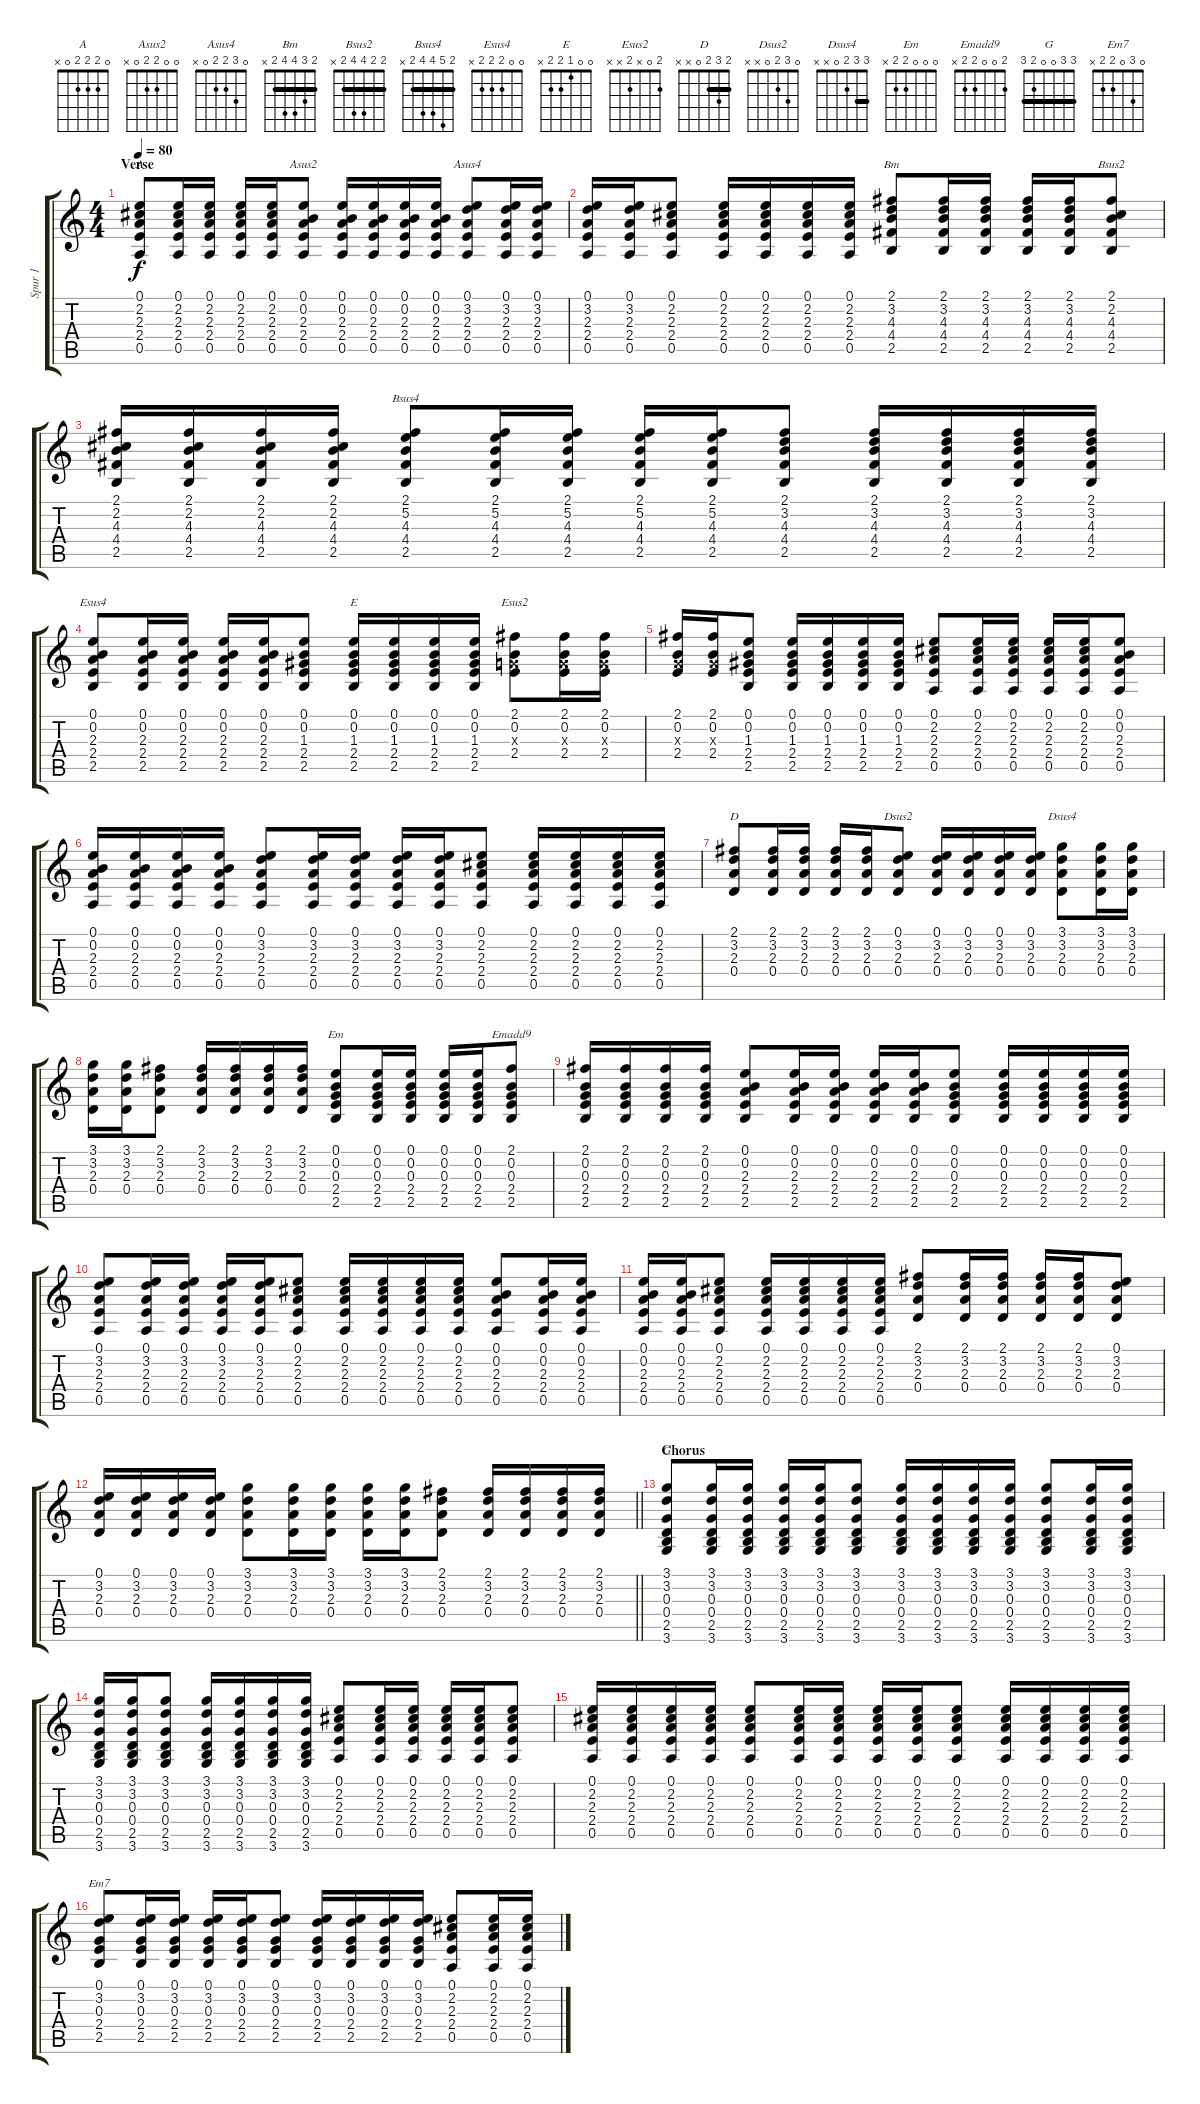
\track ("Spur 1" "Spur 1") {instrument acousticguitarsteel}
\staff {score tabs}
\tuning (E4 B3 G3 D3 A2 E2) {hide}
\chord ("A" 0 2 2 2 0 x)
\chord ("Asus2" 0 0 2 2 0 x)
\chord ("Asus4" 0 3 2 2 0 x)
\chord ("Bm" 2 3 4 4 2 x) {barre 2}
\chord ("Bsus2" 2 2 4 4 2 x) {barre 2}
\chord ("Bsus4" 2 5 4 4 2 x) {barre 2}
\chord ("Esus4" 0 0 2 2 2 x)
\chord ("E" 0 0 1 2 2 x)
\chord ("Esus2" 2 0 x 2 x x)
\chord ("D" 2 3 2 0 x x) {barre 2}
\chord ("Dsus2" 0 3 2 0 x x)
\chord ("Dsus4" 3 3 2 0 x x) {barre 3}
\chord ("Em" 0 0 0 2 2 x)
\chord ("Emadd9" 2 0 0 2 2 x)
\chord ("G" 3 3 0 0 2 3) {barre 3}
\chord ("Em7" 0 3 0 2 2 x)
\ts (4 4)
\section ("" "Verse")
\tempo 80
\clef g2
\ks c
(0.1 2.2 2.3 2.4 0.5).8{ch "A" dy f instrument acousticguitarsteel} (0.1 2.2 2.3 2.4 0.5).16 (0.1 2.2 2.3 2.4 0.5).16 (0.1 2.2 2.3 2.4 0.5).16 (0.1 2.2 2.3 2.4 0.5).16 (0.1 0.2 2.3 2.4 0.5).8{ch "Asus2"} (0.1 0.2 2.3 2.4 0.5).16 (0.1 0.2 2.3 2.4 0.5).16 (0.1 0.2 2.3 2.4 0.5).16 (0.1 0.2 2.3 2.4 0.5).16 (0.1 3.2 2.3 2.4 0.5).8{ch "Asus4"} (0.1 3.2 2.3 2.4 0.5).16 (0.1 3.2 2.3 2.4 0.5).16 |
(0.1 3.2 2.3 2.4 0.5).16 (0.1 3.2 2.3 2.4 0.5).16 (0.1 2.2 2.3 2.4 0.5).8 (0.1 2.2 2.3 2.4 0.5).16 (0.1 2.2 2.3 2.4 0.5).16 (0.1 2.2 2.3 2.4 0.5).16 (0.1 2.2 2.3 2.4 0.5).16 (2.1 3.2 4.3 4.4 2.5).8{ch "Bm"} (2.1 3.2 4.3 4.4 2.5).16 (2.1 3.2 4.3 4.4 2.5).16 (2.1 3.2 4.3 4.4 2.5).16 (2.1 3.2 4.3 4.4 2.5).16 (2.1 2.2 4.3 4.4 2.5).8{ch "Bsus2"} |
(2.1 2.2 4.3 4.4 2.5).16 (2.1 2.2 4.3 4.4 2.5).16 (2.1 2.2 4.3 4.4 2.5).16 (2.1 2.2 4.3 4.4 2.5).16 (2.1 5.2 4.3 4.4 2.5).8{ch "Bsus4"} (2.1 5.2 4.3 4.4 2.5).16 (2.1 5.2 4.3 4.4 2.5).16 (2.1 5.2 4.3 4.4 2.5).16 (2.1 5.2 4.3 4.4 2.5).16 (2.1 3.2 4.3 4.4 2.5).8 (2.1 3.2 4.3 4.4 2.5).16 (2.1 3.2 4.3 4.4 2.5).16 (2.1 3.2 4.3 4.4 2.5).16 (2.1 3.2 4.3 4.4 2.5).16 |
(0.1 0.2 2.3 2.4 2.5).8{ch "Esus4"} (0.1 0.2 2.3 2.4 2.5).16 (0.1 0.2 2.3 2.4 2.5).16 (0.1 0.2 2.3 2.4 2.5).16 (0.1 0.2 2.3 2.4 2.5).16 (0.1 0.2 1.3 2.4 2.5).8 (0.1 0.2 1.3 2.4 2.5).16{ch "E"} (0.1 0.2 1.3 2.4 2.5).16 (0.1 0.2 1.3 2.4 2.5).16 (0.1 0.2 1.3 2.4 2.5).16 (2.1 0.2 0.3{x} 2.4).8{ch "Esus2"} (2.1 0.2 0.3{x} 2.4).16 (2.1 0.2 0.3{x} 2.4).16 |
(2.1 0.2 0.3{x} 2.4).16 (2.1 0.2 0.3{x} 2.4).16 (0.1 0.2 1.3 2.4 2.5).8 (0.1 0.2 1.3 2.4 2.5).16 (0.1 0.2 1.3 2.4 2.5).16 (0.1 0.2 1.3 2.4 2.5).16 (0.1 0.2 1.3 2.4 2.5).16 (0.1 2.2 2.3 2.4 0.5).8 (0.1 2.2 2.3 2.4 0.5).16 (0.1 2.2 2.3 2.4 0.5).16 (0.1 2.2 2.3 2.4 0.5).16 (0.1 2.2 2.3 2.4 0.5).16 (0.1 0.2 2.3 2.4 0.5).8 |
(0.1 0.2 2.3 2.4 0.5).16 (0.1 0.2 2.3 2.4 0.5).16 (0.1 0.2 2.3 2.4 0.5).16 (0.1 0.2 2.3 2.4 0.5).16 (0.1 3.2 2.3 2.4 0.5).8 (0.1 3.2 2.3 2.4 0.5).16 (0.1 3.2 2.3 2.4 0.5).16 (0.1 3.2 2.3 2.4 0.5).16 (0.1 3.2 2.3 2.4 0.5).16 (0.1 2.2 2.3 2.4 0.5).8 (0.1 2.2 2.3 2.4 0.5).16 (0.1 2.2 2.3 2.4 0.5).16 (0.1 2.2 2.3 2.4 0.5).16 (0.1 2.2 2.3 2.4 0.5).16 |
(2.1 3.2 2.3 0.4).8{ch "D"} (2.1 3.2 2.3 0.4).16 (2.1 3.2 2.3 0.4).16 (2.1 3.2 2.3 0.4).16 (2.1 3.2 2.3 0.4).16 (0.1 3.2 2.3 0.4).8{ch "Dsus2"} (0.1 3.2 2.3 0.4).16 (0.1 3.2 2.3 0.4).16 (0.1 3.2 2.3 0.4).16 (0.1 3.2 2.3 0.4).16 (3.1 3.2 2.3 0.4).8{ch "Dsus4"} (3.1 3.2 2.3 0.4).16 (3.1 3.2 2.3 0.4).16 |
(3.1 3.2 2.3 0.4).16 (3.1 3.2 2.3 0.4).16 (2.1 3.2 2.3 0.4).8 (2.1 3.2 2.3 0.4).16 (2.1 3.2 2.3 0.4).16 (2.1 3.2 2.3 0.4).16 (2.1 3.2 2.3 0.4).16 (0.1 0.2 0.3 2.4 2.5).8{ch "Em"} (0.1 0.2 0.3 2.4 2.5).16 (0.1 0.2 0.3 2.4 2.5).16 (0.1 0.2 0.3 2.4 2.5).16 (0.1 0.2 0.3 2.4 2.5).16 (2.1 0.2 0.3 2.4 2.5).8{ch "Emadd9"} |
(2.1 0.2 0.3 2.4 2.5).16 (2.1 0.2 0.3 2.4 2.5).16 (2.1 0.2 0.3 2.4 2.5).16 (2.1 0.2 0.3 2.4 2.5).16 (0.1 0.2 2.3 2.4 2.5).8 (0.1 0.2 2.3 2.4 2.5).16 (0.1 0.2 2.3 2.4 2.5).16 (0.1 0.2 2.3 2.4 2.5).16 (0.1 0.2 2.3 2.4 2.5).16 (0.1 0.2 0.3 2.4 2.5).8 (0.1 0.2 0.3 2.4 2.5).16 (0.1 0.2 0.3 2.4 2.5).16 (0.1 0.2 0.3 2.4 2.5).16 (0.1 0.2 0.3 2.4 2.5).16 |
(0.1 3.2 2.3 2.4 0.5).8 (0.1 3.2 2.3 2.4 0.5).16 (0.1 3.2 2.3 2.4 0.5).16 (0.1 3.2 2.3 2.4 0.5).16 (0.1 3.2 2.3 2.4 0.5).16 (0.1 2.2 2.3 2.4 0.5).8 (0.1 2.2 2.3 2.4 0.5).16 (0.1 2.2 2.3 2.4 0.5).16 (0.1 2.2 2.3 2.4 0.5).16 (0.1 2.2 2.3 2.4 0.5).16 (0.1 0.2 2.3 2.4 0.5).8 (0.1 0.2 2.3 2.4 0.5).16 (0.1 0.2 2.3 2.4 0.5).16 |
(0.1 0.2 2.3 2.4 0.5).16 (0.1 0.2 2.3 2.4 0.5).16 (0.1 2.2 2.3 2.4 0.5).8 (0.1 2.2 2.3 2.4 0.5).16 (0.1 2.2 2.3 2.4 0.5).16 (0.1 2.2 2.3 2.4 0.5).16 (0.1 2.2 2.3 2.4 0.5).16 (2.1 3.2 2.3 0.4).8 (2.1 3.2 2.3 0.4).16 (2.1 3.2 2.3 0.4).16 (2.1 3.2 2.3 0.4).16 (2.1 3.2 2.3 0.4).16 (0.1 3.2 2.3 0.4).8 |
\barLineRight lightlight
(0.1 3.2 2.3 0.4).16 (0.1 3.2 2.3 0.4).16 (0.1 3.2 2.3 0.4).16 (0.1 3.2 2.3 0.4).16 (3.1 3.2 2.3 0.4).8 (3.1 3.2 2.3 0.4).16 (3.1 3.2 2.3 0.4).16 (3.1 3.2 2.3 0.4).16 (3.1 3.2 2.3 0.4).16 (2.1 3.2 2.3 0.4).8 (2.1 3.2 2.3 0.4).16 (2.1 3.2 2.3 0.4).16 (2.1 3.2 2.3 0.4).16 (2.1 3.2 2.3 0.4).16 |
\section ("" "Chorus")
(3.1 3.2 0.3 0.4 2.5 3.6).8{ch "G"} (3.1 3.2 0.3 0.4 2.5 3.6).16 (3.1 3.2 0.3 0.4 2.5 3.6).16 (3.1 3.2 0.3 0.4 2.5 3.6).16 (3.1 3.2 0.3 0.4 2.5 3.6).16 (3.1 3.2 0.3 0.4 2.5 3.6).8 (3.1 3.2 0.3 0.4 2.5 3.6).16 (3.1 3.2 0.3 0.4 2.5 3.6).16 (3.1 3.2 0.3 0.4 2.5 3.6).16 (3.1 3.2 0.3 0.4 2.5 3.6).16 (3.1 3.2 0.3 0.4 2.5 3.6).8 (3.1 3.2 0.3 0.4 2.5 3.6).16 (3.1 3.2 0.3 0.4 2.5 3.6).16 |
(3.1 3.2 0.3 0.4 2.5 3.6).16 (3.1 3.2 0.3 0.4 2.5 3.6).16 (3.1 3.2 0.3 0.4 2.5 3.6).8 (3.1 3.2 0.3 0.4 2.5 3.6).16 (3.1 3.2 0.3 0.4 2.5 3.6).16 (3.1 3.2 0.3 0.4 2.5 3.6).16 (3.1 3.2 0.3 0.4 2.5 3.6).16 (0.1 2.2 2.3 2.4 0.5).8 (0.1 2.2 2.3 2.4 0.5).16 (0.1 2.2 2.3 2.4 0.5).16 (0.1 2.2 2.3 2.4 0.5).16 (0.1 2.2 2.3 2.4 0.5).16 (0.1 2.2 2.3 2.4 0.5).8 |
(0.1 2.2 2.3 2.4 0.5).16 (0.1 2.2 2.3 2.4 0.5).16 (0.1 2.2 2.3 2.4 0.5).16 (0.1 2.2 2.3 2.4 0.5).16 (0.1 2.2 2.3 2.4 0.5).8 (0.1 2.2 2.3 2.4 0.5).16 (0.1 2.2 2.3 2.4 0.5).16 (0.1 2.2 2.3 2.4 0.5).16 (0.1 2.2 2.3 2.4 0.5).16 (0.1 2.2 2.3 2.4 0.5).8 (0.1 2.2 2.3 2.4 0.5).16 (0.1 2.2 2.3 2.4 0.5).16 (0.1 2.2 2.3 2.4 0.5).16 (0.1 2.2 2.3 2.4 0.5).16 |
(0.1 3.2 0.3 2.4 2.5).8{ch "Em7"} (0.1 3.2 0.3 2.4 2.5).16 (0.1 3.2 0.3 2.4 2.5).16 (0.1 3.2 0.3 2.4 2.5).16 (0.1 3.2 0.3 2.4 2.5).16 (0.1 3.2 0.3 2.4 2.5).8 (0.1 3.2 0.3 2.4 2.5).16 (0.1 3.2 0.3 2.4 2.5).16 (0.1 3.2 0.3 2.4 2.5).16 (0.1 3.2 0.3 2.4 2.5).16 (0.1 2.2 2.3 2.4 0.5).8 (0.1 2.2 2.3 2.4 0.5).16 (0.1 2.2 2.3 2.4 0.5).16
